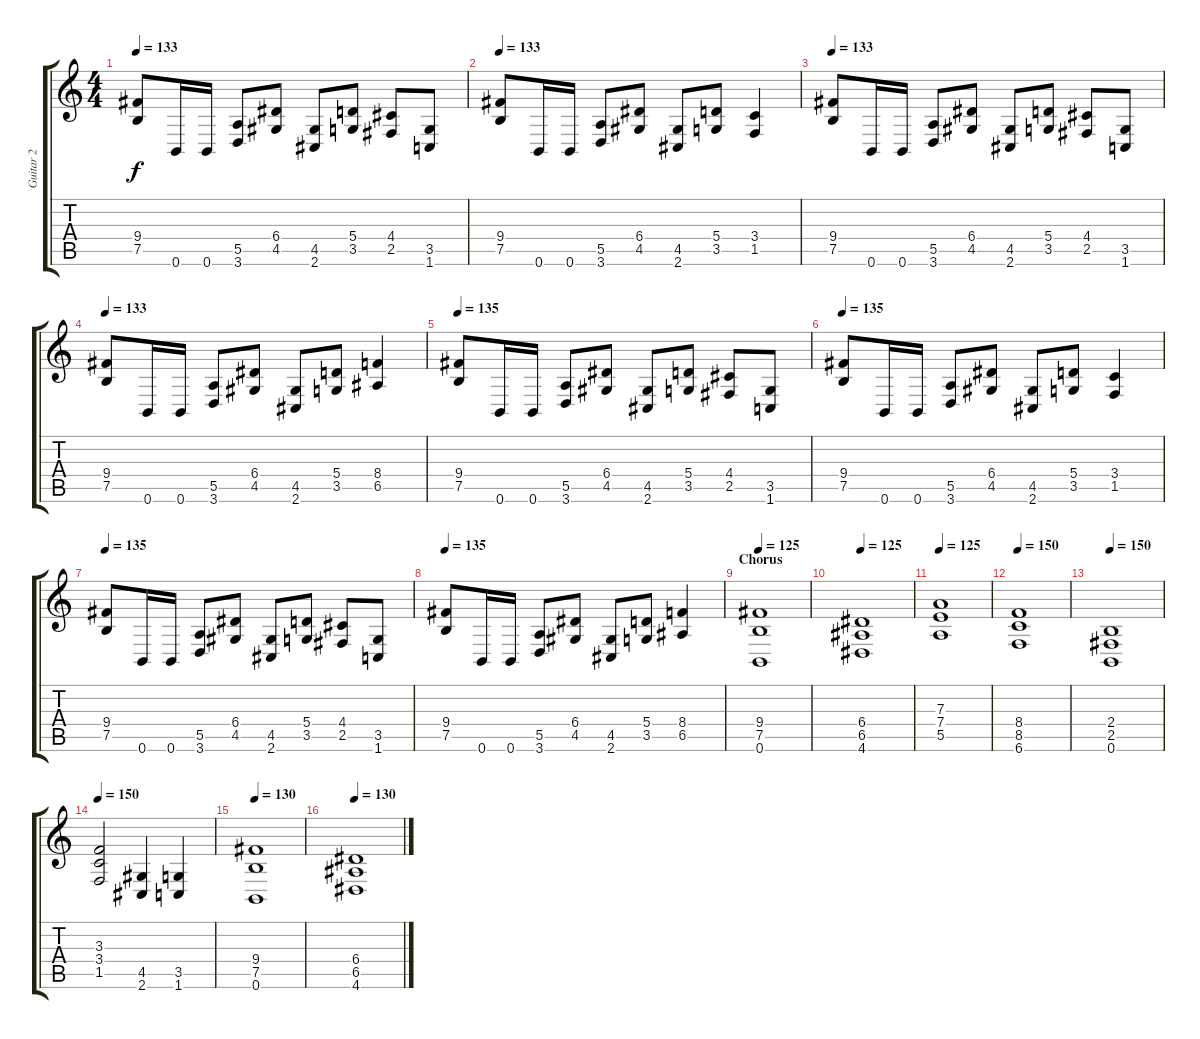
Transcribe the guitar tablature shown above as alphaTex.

\track ("Guitar 2" "Guitar 2") {instrument distortionguitar}
\staff {score tabs}
\tuning (B3 Gb3 D3 A2 E2 B1) {hide}
\ts (4 4)
\tempo 133
\clef g2
\ks c
(9.4 7.5).8{dy f} 0.6.16 0.6.16 (5.5 3.6).8 (6.4 4.5).8 (4.5 2.6).8 (5.4 3.5).8 (4.4 2.5).8 (3.5 1.6).8 |
\tempo 133
(9.4 7.5).8 0.6.16 0.6.16 (5.5 3.6).8 (6.4 4.5).8 (4.5 2.6).8 (5.4 3.5).8 (3.4 1.5).4 |
\tempo 133
(9.4 7.5).8 0.6.16 0.6.16 (5.5 3.6).8 (6.4 4.5).8 (4.5 2.6).8 (5.4 3.5).8 (4.4 2.5).8 (3.5 1.6).8 |
\tempo 133
(9.4 7.5).8 0.6.16 0.6.16 (5.5 3.6).8 (6.4 4.5).8 (4.5 2.6).8 (5.4 3.5).8 (8.4 6.5).4 |
\tempo 135
(9.4 7.5).8 0.6.16 0.6.16 (5.5 3.6).8 (6.4 4.5).8 (4.5 2.6).8 (5.4 3.5).8 (4.4 2.5).8 (3.5 1.6).8 |
\tempo 135
(9.4 7.5).8 0.6.16 0.6.16 (5.5 3.6).8 (6.4 4.5).8 (4.5 2.6).8 (5.4 3.5).8 (3.4 1.5).4 |
\tempo 135
(9.4 7.5).8 0.6.16 0.6.16 (5.5 3.6).8 (6.4 4.5).8 (4.5 2.6).8 (5.4 3.5).8 (4.4 2.5).8 (3.5 1.6).8 |
\tempo 135
(9.4 7.5).8 0.6.16 0.6.16 (5.5 3.6).8 (6.4 4.5).8 (4.5 2.6).8 (5.4 3.5).8 (8.4 6.5).4 |
\section ("" "Chorus")
\tempo 125
(9.4 7.5 0.6).1{balance 8 instrument stringensemble1} |
\tempo 125
(6.4 6.5 4.6).1 |
\tempo 125
(7.3 7.4 5.5).1 |
\tempo 150
(8.4 8.5 6.6).1 |
\tempo 150
(2.4 2.5 0.6).1{balance 13 instrument distortionguitar} |
\tempo 150
(3.3 3.4 1.5).2 (4.5 2.6).4 (3.5 1.6).4 |
\tempo 130
(9.4 7.5 0.6).1{balance 8 instrument stringensemble1} |
\tempo 130
(6.4 6.5 4.6).1
